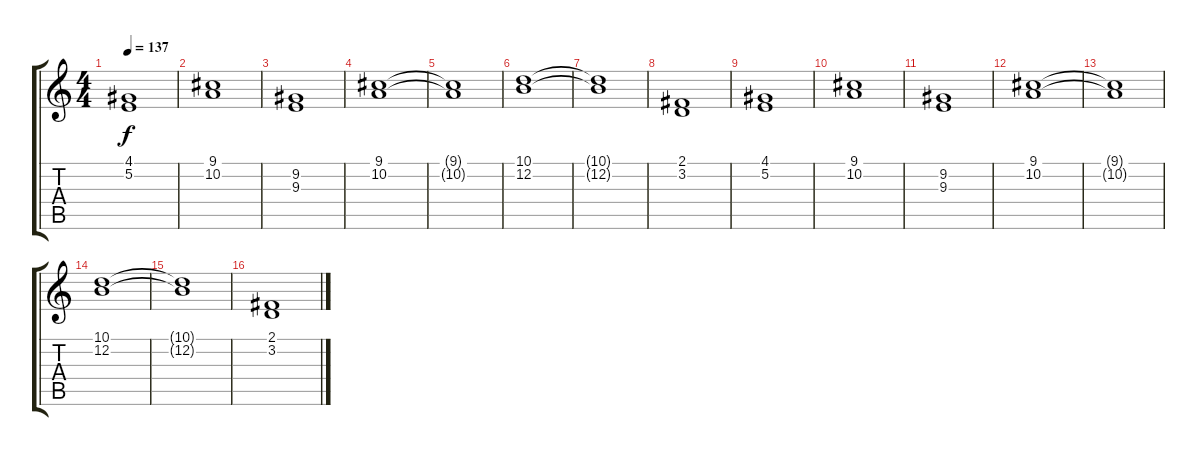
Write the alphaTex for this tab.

\track "" {instrument synthstrings1}
\staff {score tabs}
\tuning (E4 B3 G3 D3 A2 E2) {hide}
\ts (4 4)
\tempo 137
\clef g2
\ks c
(4.1 5.2).1{dy f} |
(9.1 10.2).1 |
(9.2 9.3).1 |
(9.1 10.2).1 |
(9.1{t} 10.2{t}).1 |
(10.1 12.2).1 |
(10.1{t} 12.2{t}).1 |
(2.1 3.2).1 |
(4.1 5.2).1 |
(9.1 10.2).1 |
(9.2 9.3).1 |
(9.1 10.2).1 |
(9.1{t} 10.2{t}).1 |
(10.1 12.2).1 |
(10.1{t} 12.2{t}).1 |
(2.1 3.2).1
